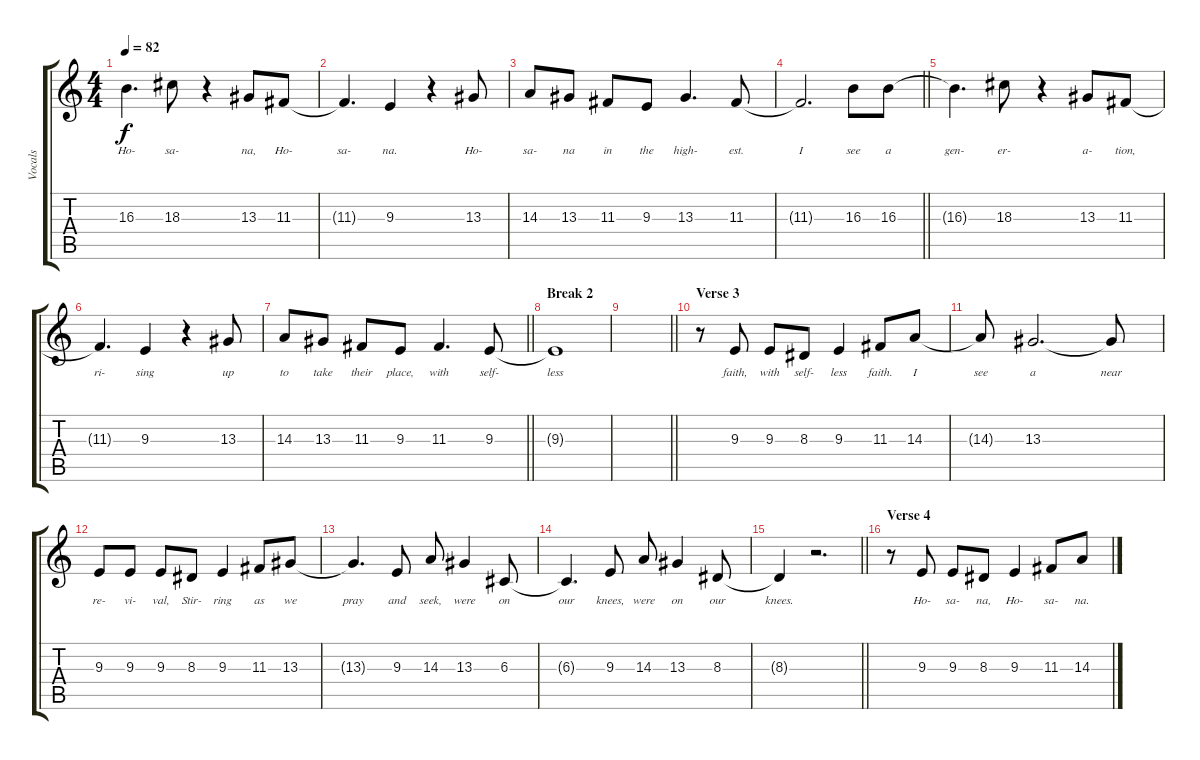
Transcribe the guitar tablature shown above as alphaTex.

\track ("Vocals" "Vocals") {instrument lead2sawtooth}
\staff {score tabs}
\tuning (E4 B3 G3 D3 A2 E2) {hide}
\ts (4 4)
\tempo 82
\clef g2
\ks c
16.3{t}.4{d lyrics (0 "Ho-") lyrics (1 "") lyrics (2 "") lyrics (3 "") lyrics (4 "") dy f} 18.3.8{lyrics (0 "sa-") lyrics (1 "") lyrics (2 "") lyrics (3 "") lyrics (4 "")} r.4 13.3.8{lyrics (0 "na,") lyrics (1 "") lyrics (2 "") lyrics (3 "") lyrics (4 "")} 11.3.8{lyrics (0 "Ho-") lyrics (1 "") lyrics (2 "") lyrics (3 "") lyrics (4 "")} |
11.3{t}.4{d lyrics (0 "sa-") lyrics (1 "") lyrics (2 "") lyrics (3 "") lyrics (4 "")} 9.3.4{lyrics (0 "na.") lyrics (1 "") lyrics (2 "") lyrics (3 "") lyrics (4 "")} r.4 13.3.8{lyrics (0 "Ho-") lyrics (1 "") lyrics (2 "") lyrics (3 "") lyrics (4 "")} |
14.3.8{lyrics (0 "sa-") lyrics (1 "") lyrics (2 "") lyrics (3 "") lyrics (4 "")} 13.3.8{lyrics (0 "na") lyrics (1 "") lyrics (2 "") lyrics (3 "") lyrics (4 "")} 11.3.8{lyrics (0 "in") lyrics (1 "") lyrics (2 "") lyrics (3 "") lyrics (4 "")} 9.3.8{lyrics (0 "the") lyrics (1 "") lyrics (2 "") lyrics (3 "") lyrics (4 "")} 13.3.4{d lyrics (0 "high-") lyrics (1 "") lyrics (2 "") lyrics (3 "") lyrics (4 "")} 11.3.8{lyrics (0 "est.") lyrics (1 "") lyrics (2 "") lyrics (3 "") lyrics (4 "")} |
\barLineRight lightlight
11.3{t}.2{d lyrics (0 "I") lyrics (1 "") lyrics (2 "") lyrics (3 "") lyrics (4 "")} 16.3.8{lyrics (0 "see") lyrics (1 "") lyrics (2 "") lyrics (3 "") lyrics (4 "")} 16.3.8{lyrics (0 "a") lyrics (1 "") lyrics (2 "") lyrics (3 "") lyrics (4 "")} |
16.3{t}.4{d lyrics (0 "gen-") lyrics (1 "") lyrics (2 "") lyrics (3 "") lyrics (4 "")} 18.3.8{lyrics (0 "er-") lyrics (1 "") lyrics (2 "") lyrics (3 "") lyrics (4 "")} r.4 13.3.8{lyrics (0 "a-") lyrics (1 "") lyrics (2 "") lyrics (3 "") lyrics (4 "")} 11.3.8{lyrics (0 "tion,") lyrics (1 "") lyrics (2 "") lyrics (3 "") lyrics (4 "")} |
11.3{t}.4{d lyrics (0 "ri-") lyrics (1 "") lyrics (2 "") lyrics (3 "") lyrics (4 "")} 9.3.4{lyrics (0 "sing") lyrics (1 "") lyrics (2 "") lyrics (3 "") lyrics (4 "")} r.4 13.3.8{lyrics (0 "up") lyrics (1 "") lyrics (2 "") lyrics (3 "") lyrics (4 "")} |
\barLineRight lightlight
14.3.8{lyrics (0 "to") lyrics (1 "") lyrics (2 "") lyrics (3 "") lyrics (4 "")} 13.3.8{lyrics (0 "take") lyrics (1 "") lyrics (2 "") lyrics (3 "") lyrics (4 "")} 11.3.8{lyrics (0 "their") lyrics (1 "") lyrics (2 "") lyrics (3 "") lyrics (4 "")} 9.3.8{lyrics (0 "place,") lyrics (1 "") lyrics (2 "") lyrics (3 "") lyrics (4 "")} 11.3.4{d lyrics (0 "with") lyrics (1 "") lyrics (2 "") lyrics (3 "") lyrics (4 "")} 9.3.8{lyrics (0 "self-") lyrics (1 "") lyrics (2 "") lyrics (3 "") lyrics (4 "")} |
\section ("" "Break 2")
9.3{t}.1{lyrics (0 "less") lyrics (1 "") lyrics (2 "") lyrics (3 "") lyrics (4 "")} |
\barLineRight lightlight
|
\section ("" "Verse 3")
r.8 9.3.8{lyrics (0 "faith,") lyrics (1 "") lyrics (2 "") lyrics (3 "") lyrics (4 "")} 9.3.8{lyrics (0 "with") lyrics (1 "") lyrics (2 "") lyrics (3 "") lyrics (4 "")} 8.3.8{lyrics (0 "self-") lyrics (1 "") lyrics (2 "") lyrics (3 "") lyrics (4 "")} 9.3.4{lyrics (0 "less") lyrics (1 "") lyrics (2 "") lyrics (3 "") lyrics (4 "")} 11.3.8{lyrics (0 "faith.") lyrics (1 "") lyrics (2 "") lyrics (3 "") lyrics (4 "")} 14.3.8{lyrics (0 "I") lyrics (1 "") lyrics (2 "") lyrics (3 "") lyrics (4 "")} |
14.3{t}.8{lyrics (0 "see") lyrics (1 "") lyrics (2 "") lyrics (3 "") lyrics (4 "")} 13.3.2{d lyrics (0 "a") lyrics (1 "") lyrics (2 "") lyrics (3 "") lyrics (4 "")} 13.3{t}.8{lyrics (0 "near") lyrics (1 "") lyrics (2 "") lyrics (3 "") lyrics (4 "")} |
9.3.8{lyrics (0 "re-") lyrics (1 "") lyrics (2 "") lyrics (3 "") lyrics (4 "")} 9.3.8{lyrics (0 "vi-") lyrics (1 "") lyrics (2 "") lyrics (3 "") lyrics (4 "")} 9.3.8{lyrics (0 "val,") lyrics (1 "") lyrics (2 "") lyrics (3 "") lyrics (4 "")} 8.3.8{lyrics (0 "Stir-") lyrics (1 "") lyrics (2 "") lyrics (3 "") lyrics (4 "")} 9.3.4{lyrics (0 "ring") lyrics (1 "") lyrics (2 "") lyrics (3 "") lyrics (4 "")} 11.3.8{lyrics (0 "as") lyrics (1 "") lyrics (2 "") lyrics (3 "") lyrics (4 "")} 13.3.8{lyrics (0 "we") lyrics (1 "") lyrics (2 "") lyrics (3 "") lyrics (4 "")} |
13.3{t}.4{d lyrics (0 "pray") lyrics (1 "") lyrics (2 "") lyrics (3 "") lyrics (4 "")} 9.3.8{lyrics (0 "and") lyrics (1 "") lyrics (2 "") lyrics (3 "") lyrics (4 "")} 14.3.8{lyrics (0 "seek,") lyrics (1 "") lyrics (2 "") lyrics (3 "") lyrics (4 "")} 13.3.4{lyrics (0 "were") lyrics (1 "") lyrics (2 "") lyrics (3 "") lyrics (4 "")} 6.3.8{lyrics (0 "on") lyrics (1 "") lyrics (2 "") lyrics (3 "") lyrics (4 "")} |
6.3{t}.4{d lyrics (0 "our") lyrics (1 "") lyrics (2 "") lyrics (3 "") lyrics (4 "")} 9.3.8{lyrics (0 "knees,") lyrics (1 "") lyrics (2 "") lyrics (3 "") lyrics (4 "")} 14.3.8{lyrics (0 "were") lyrics (1 "") lyrics (2 "") lyrics (3 "") lyrics (4 "")} 13.3.4{lyrics (0 "on") lyrics (1 "") lyrics (2 "") lyrics (3 "") lyrics (4 "")} 8.3.8{lyrics (0 "our") lyrics (1 "") lyrics (2 "") lyrics (3 "") lyrics (4 "")} |
\barLineRight lightlight
8.3{t}.4{lyrics (0 "knees.") lyrics (1 "") lyrics (2 "") lyrics (3 "") lyrics (4 "")} r.2{d} |
\section ("" "Verse 4")
r.8 9.3.8{lyrics (0 "Ho-") lyrics (1 "") lyrics (2 "") lyrics (3 "") lyrics (4 "")} 9.3.8{lyrics (0 "sa-") lyrics (1 "") lyrics (2 "") lyrics (3 "") lyrics (4 "")} 8.3.8{lyrics (0 "na,") lyrics (1 "") lyrics (2 "") lyrics (3 "") lyrics (4 "")} 9.3.4{lyrics (0 "Ho-") lyrics (1 "") lyrics (2 "") lyrics (3 "") lyrics (4 "")} 11.3.8{lyrics (0 "sa-") lyrics (1 "") lyrics (2 "") lyrics (3 "") lyrics (4 "")} 14.3.8{lyrics (0 "na.") lyrics (1 "") lyrics (2 "") lyrics (3 "") lyrics (4 "")}
